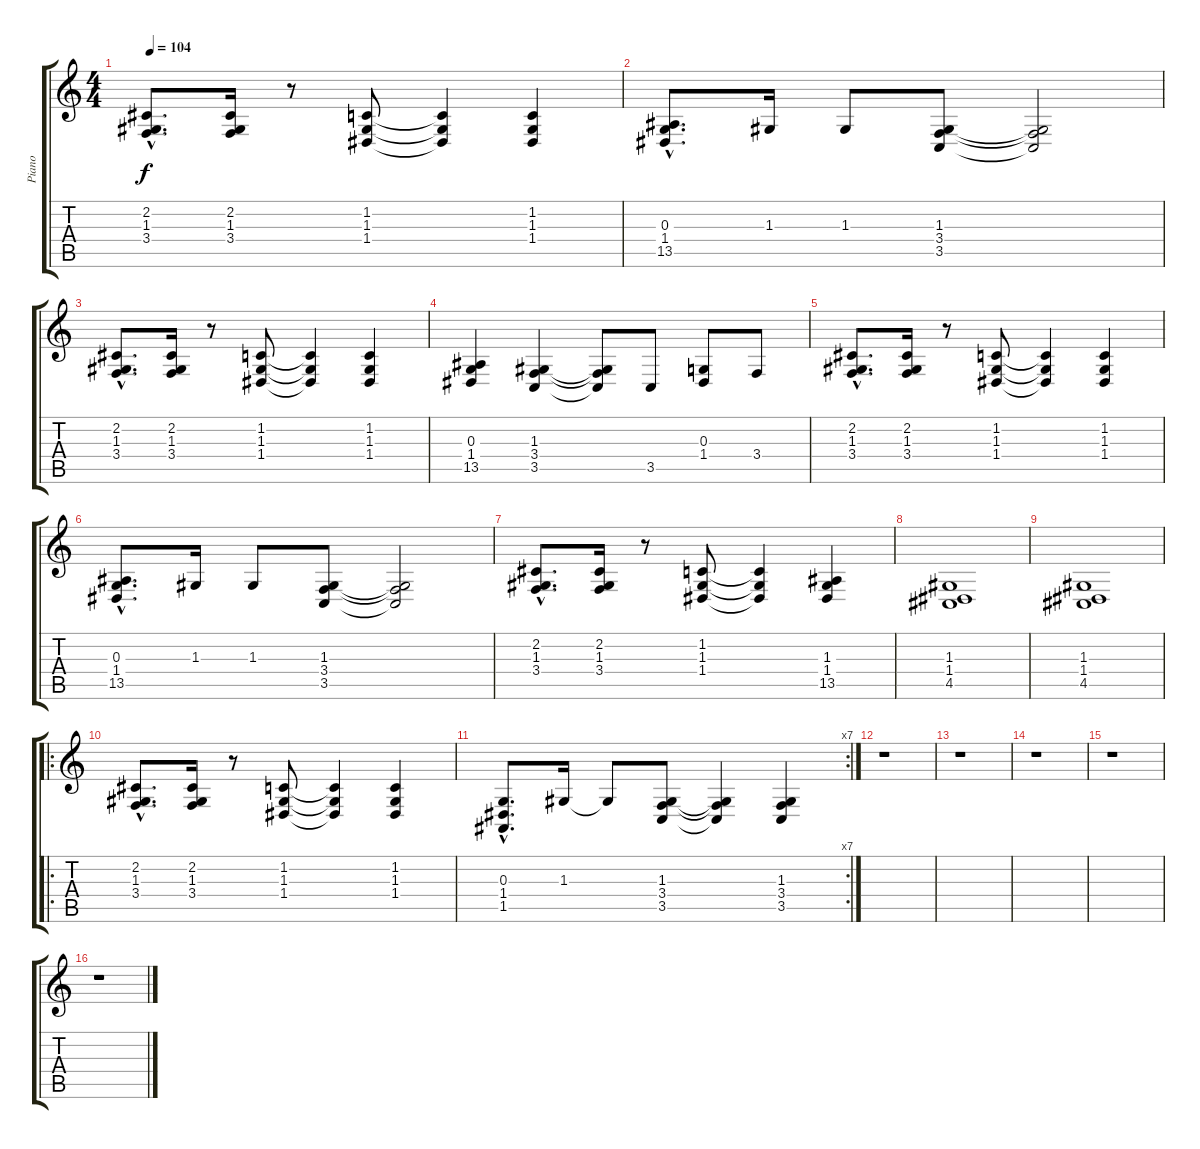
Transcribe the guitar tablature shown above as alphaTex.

\track ("Piano" "Piano") {instrument acousticgrandpiano}
\staff {score tabs}
\tuning (E4 B3 G3 D3 A2 E2) {hide}
\ts (4 4)
\tempo 104
\clef g2
\ks c
(2.2{hac} 1.3{hac} 3.4{hac}).8{d dy f instrument acousticgrandpiano} (2.2 1.3 3.4).16 r.8 (1.2 1.3 1.4).8 (1.2{t} 1.3{t} 1.4{t}).4 (1.2 1.3 1.4).4 |
(0.3{hac} 1.4{hac} 13.5{hac}).8{d} 1.3.16 1.3.8 (1.3 3.4 3.5).8 (1.3{t} 3.4{t} 3.5{t}).2 |
(2.2{hac} 1.3{hac} 3.4{hac}).8{d} (2.2 1.3 3.4).16 r.8 (1.2 1.3 1.4).8 (1.2{t} 1.3{t} 1.4{t}).4 (1.2 1.3 1.4).4 |
(0.3 1.4 13.5).4 (1.3 3.4 3.5).4 (1.3{t} 3.4{t} 3.5{t}).8 3.5.8 (0.3 1.4).8 3.4.8 |
(2.2{hac} 1.3{hac} 3.4{hac}).8{d} (2.2 1.3 3.4).16 r.8 (1.2 1.3 1.4).8 (1.2{t} 1.3{t} 1.4{t}).4 (1.2 1.3 1.4).4 |
(0.3{hac} 1.4{hac} 13.5{hac}).8{d} 1.3.16 1.3.8 (1.3 3.4 3.5).8 (1.3{t} 3.4{t} 3.5{t}).2 |
(2.2{hac} 1.3{hac} 3.4{hac}).8{d} (2.2 1.3 3.4).16 r.8 (1.2 1.3 1.4).8 (1.2{t} 1.3{t} 1.4{t}).4 (1.3 1.4 13.5).4 |
(1.3 1.4 4.5).1 |
(1.3 1.4 4.5).1 |
\ro
(2.2{hac} 1.3{hac} 3.4{hac}).8{d} (2.2 1.3 3.4).16 r.8 (1.2 1.3 1.4).8 (1.2{t} 1.3{t} 1.4{t}).4 (1.2 1.3 1.4).4 |
\rc 7
(0.3{hac} 1.4{hac} 1.5{hac}).8{d} 1.3.16 1.3{t}.8 (1.3 3.4 3.5).8 (1.3{t} 3.4{t} 3.5{t}).4 (1.3 3.4 3.5).4 |
r.1 |
r.1 |
r.1 |
r.1 |
r.1
